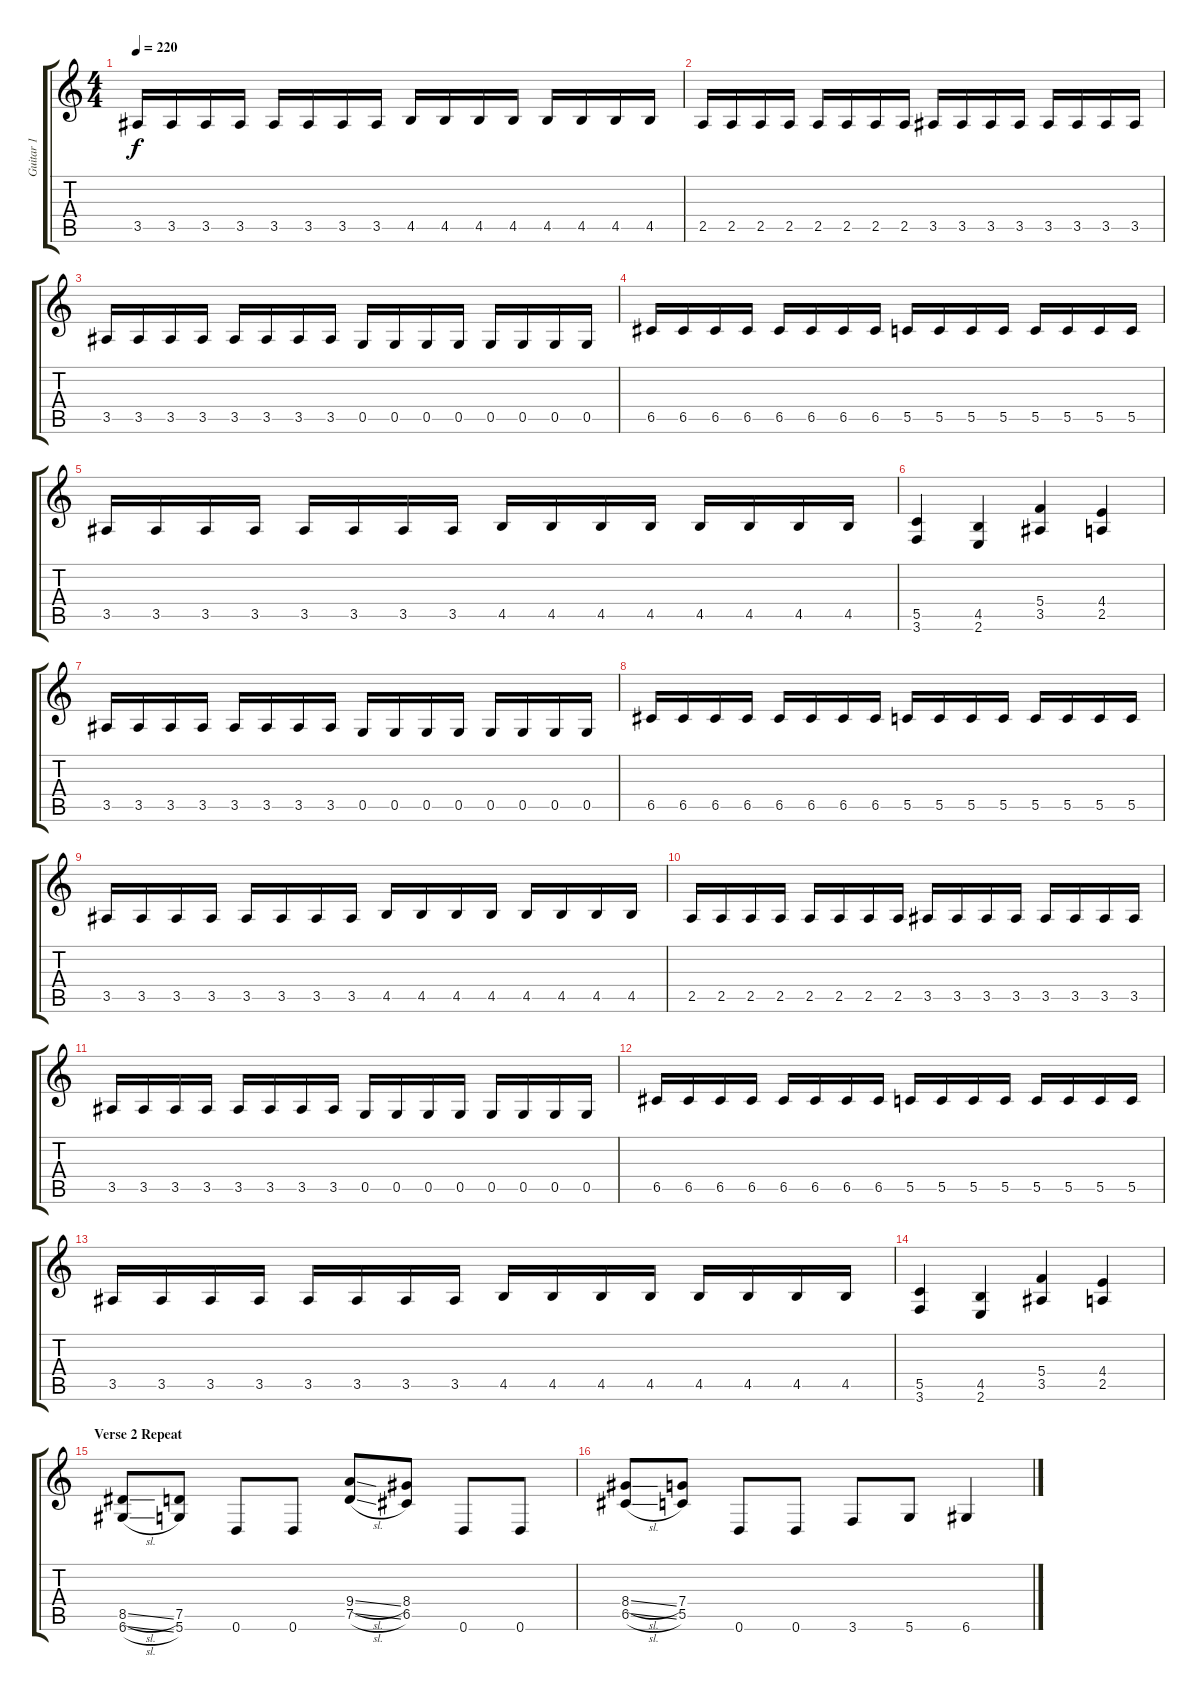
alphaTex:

\track ("Guitar 1" "Guitar 1") {instrument distortionguitar}
\staff {score tabs}
\tuning (D4 A3 F3 C3 G2 D2) {hide}
\ts (4 4)
\tempo 220
\clef g2
\ks c
3.5.16{dy f} 3.5.16 3.5.16 3.5.16 3.5.16 3.5.16 3.5.16 3.5.16 4.5.16 4.5.16 4.5.16 4.5.16 4.5.16 4.5.16 4.5.16 4.5.16 |
2.5.16 2.5.16 2.5.16 2.5.16 2.5.16 2.5.16 2.5.16 2.5.16 3.5.16 3.5.16 3.5.16 3.5.16 3.5.16 3.5.16 3.5.16 3.5.16 |
3.5.16 3.5.16 3.5.16 3.5.16 3.5.16 3.5.16 3.5.16 3.5.16 0.5.16 0.5.16 0.5.16 0.5.16 0.5.16 0.5.16 0.5.16 0.5.16 |
6.5.16 6.5.16 6.5.16 6.5.16 6.5.16 6.5.16 6.5.16 6.5.16 5.5.16 5.5.16 5.5.16 5.5.16 5.5.16 5.5.16 5.5.16 5.5.16 |
3.5.16 3.5.16 3.5.16 3.5.16 3.5.16 3.5.16 3.5.16 3.5.16 4.5.16 4.5.16 4.5.16 4.5.16 4.5.16 4.5.16 4.5.16 4.5.16 |
(5.5 3.6).4 (4.5 2.6).4 (5.4 3.5).4 (4.4 2.5).4 |
3.5.16 3.5.16 3.5.16 3.5.16 3.5.16 3.5.16 3.5.16 3.5.16 0.5.16 0.5.16 0.5.16 0.5.16 0.5.16 0.5.16 0.5.16 0.5.16 |
6.5.16 6.5.16 6.5.16 6.5.16 6.5.16 6.5.16 6.5.16 6.5.16 5.5.16 5.5.16 5.5.16 5.5.16 5.5.16 5.5.16 5.5.16 5.5.16 |
3.5.16 3.5.16 3.5.16 3.5.16 3.5.16 3.5.16 3.5.16 3.5.16 4.5.16 4.5.16 4.5.16 4.5.16 4.5.16 4.5.16 4.5.16 4.5.16 |
2.5.16 2.5.16 2.5.16 2.5.16 2.5.16 2.5.16 2.5.16 2.5.16 3.5.16 3.5.16 3.5.16 3.5.16 3.5.16 3.5.16 3.5.16 3.5.16 |
3.5.16 3.5.16 3.5.16 3.5.16 3.5.16 3.5.16 3.5.16 3.5.16 0.5.16 0.5.16 0.5.16 0.5.16 0.5.16 0.5.16 0.5.16 0.5.16 |
6.5.16 6.5.16 6.5.16 6.5.16 6.5.16 6.5.16 6.5.16 6.5.16 5.5.16 5.5.16 5.5.16 5.5.16 5.5.16 5.5.16 5.5.16 5.5.16 |
3.5.16 3.5.16 3.5.16 3.5.16 3.5.16 3.5.16 3.5.16 3.5.16 4.5.16 4.5.16 4.5.16 4.5.16 4.5.16 4.5.16 4.5.16 4.5.16 |
(5.5 3.6).4 (4.5 2.6).4 (5.4 3.5).4 (4.4 2.5).4 |
\section ("" "Verse 2 Repeat")
(8.5{sl} 6.6{sl}).8 (7.5 5.6).8 0.6.8 0.6.8 (9.4{sl} 7.5{sl}).8 (8.4 6.5).8 0.6.8 0.6.8 |
(8.4{sl} 6.5{sl}).8 (7.4 5.5).8 0.6.8 0.6.8 3.6.8 5.6.8 6.6.4
